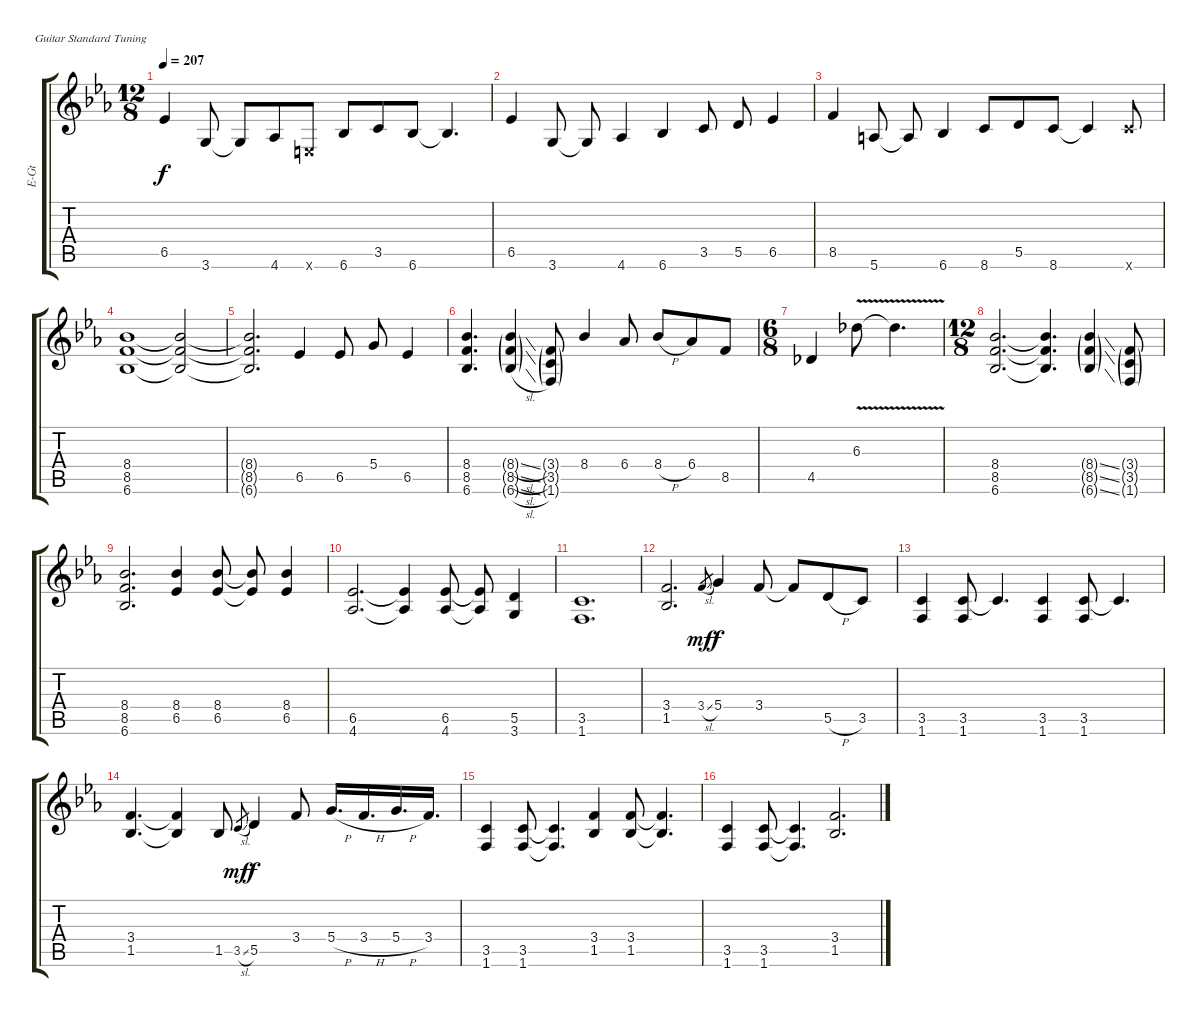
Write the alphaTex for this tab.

\bracketExtendMode groupsimilarinstruments
\otherSystemsTrackNameOrientation horizontal
\track ("Gtr 5" "E-Gt") {instrument overdrivenguitar}
\staff {score tabs}
\tuning (E4 B3 G3 D3 A2 E2)
\ts (12 8)
\tempo 207
\clef g2
\ks eb
6.5{acc b}.4{dy f beam Up} 3.6{acc forcenatural}.8{beam Up} 3.6{t acc forcenatural}.8{beam Up} 4.6{acc b}.8{beam Up} 0.6{x acc forcenatural}.8{beam Up} 6.6{acc b}.8{beam Up} 3.5{acc forcenatural}.8{beam Up} 6.6{acc b}.8{beam Up} 6.6{t acc b}.4{d beam Up} |
6.5{acc b}.4{beam Up} 3.6{acc forcenatural}.8{beam Up} 3.6{t acc forcenatural}.8{beam Up} 4.6{acc b}.4{beam Up} 6.6{acc b}.4{beam Up} 3.5{acc forcenatural}.8{beam Up} 5.5{acc forcenatural}.8{beam Up} 6.5{acc b}.4{beam Up} |
8.5{acc forcenatural}.4{beam Up} 5.6{acc forcenatural}.8{beam Up} 5.6{t acc forcenatural}.8{beam Up} 6.6{acc b}.4{beam Up} 8.6{acc forcenatural}.8{beam Up} 5.5{acc forcenatural}.8{beam Up} 8.6{acc forcenatural}.8{beam Up} 8.6{t acc forcenatural}.4{beam Up} 8.6{x acc forcenatural}.8{beam Up} |
(8.4{acc b} 8.5{acc forcenatural} 6.6{acc b}).1{beam Up} (8.4{t acc b} 8.5{t acc forcenatural} 6.6{t acc b}).2{beam Up} |
(8.4{t acc b} 8.5{t acc forcenatural} 6.6{t acc b}).2{d beam Up} 6.5{acc b}.4{beam Up} 6.5{acc b}.8{beam Up} 5.4{acc forcenatural}.8{beam Up} 6.5{acc b}.4{beam Up} |
(8.4{acc b} 8.5{acc forcenatural} 6.6{acc b}).4{d beam Up} (8.4{sl g acc b} 8.5{sl g acc forcenatural} 6.6{sl g acc b}).4{beam Up} (3.4{g acc forcenatural} 3.5{g acc forcenatural} 1.6{g acc forcenatural}).8{beam Up} 8.4{acc b}.4{beam Up} 6.4{acc b}.8{beam Up} 8.4{h acc b}.8{beam Up} 6.4{acc b}.8{beam Up} 8.5{acc forcenatural}.8{beam Up} |
\ts (6 8)
4.5{acc b}.4{beam Up} 6.3{v acc b}.8{beam Down} 6.3{v t acc b}.4{d beam Down} |
\ts (12 8)
(8.4{acc b} 8.5{acc forcenatural} 6.6{acc b}).2{d beam Up} (8.4{t acc b} 8.5{t acc forcenatural} 6.6{t acc b}).4{d beam Up} (8.4{ss g acc b} 8.5{ss g acc forcenatural} 6.6{ss g acc b}).4{beam Up} (3.4{g acc forcenatural} 3.5{g acc forcenatural} 1.6{g acc forcenatural}).8{beam Up} |
(8.4{acc b} 8.5{acc forcenatural} 6.6{acc b}).2{d beam Up} (8.4{acc b} 6.5{acc b}).4{beam Up} (8.4{acc b} 6.5{acc b}).8{beam Up} (8.4{t acc b} 6.5{t acc b}).8{beam Up} (8.4{acc b} 6.5{acc b}).4{beam Up} |
(6.5{acc b} 4.6{acc b}).2{d beam Up} (6.5{t acc b} 4.6{t acc b}).4{beam Up} (6.5{acc b} 4.6{acc b}).8{beam Up} (6.5{t acc b} 4.6{t acc b}).8{beam Up} (5.5{acc forcenatural} 3.6{acc forcenatural}).4{beam Up} |
(3.5{acc forcenatural} 1.6{acc forcenatural}).1{d beam Up} |
(3.4{acc forcenatural} 1.5{acc b}).2{d beam Up} 3.4{sl acc forcenatural}.8{gr dy mf beam Up} 5.4{acc forcenatural}.4{dy f beam Up} 3.4{acc forcenatural}.8{beam Up} 3.4{t acc forcenatural}.8{beam Up} 5.5{h acc forcenatural}.8{beam Up} 3.5{acc forcenatural}.8{beam Up} |
(3.5{acc forcenatural} 1.6{acc forcenatural}).4{beam Up} (3.5{acc forcenatural} 1.6{acc forcenatural}).8{beam Up} 3.5{t acc forcenatural}.4{d beam Up} (3.5{acc forcenatural} 1.6{acc forcenatural}).4{beam Up} (3.5{acc forcenatural} 1.6{acc forcenatural}).8{beam Up} 3.5{t acc forcenatural}.4{d beam Up} |
(3.4{acc forcenatural} 1.5{acc b}).4{d beam Up} (3.4{t acc forcenatural} 1.5{t acc b}).4{beam Up} 1.5{acc b}.8{beam Up} 3.5{sl acc forcenatural}.8{gr dy mf beam Up} 5.5{acc forcenatural}.4{dy f beam Up} 3.4{acc forcenatural}.8{beam Up} 5.4{h acc forcenatural}.16{d beam Up} 3.4{h acc forcenatural}.16{d beam Up} 5.4{h acc forcenatural}.16{d beam Up} 3.4{acc forcenatural}.16{d beam Up} |
(3.5{acc forcenatural} 1.6{acc forcenatural}).4{beam Up} (3.5{acc forcenatural} 1.6{acc forcenatural}).8{beam Up} (3.5{t acc forcenatural} 1.6{t acc forcenatural}).4{d beam Up} (3.4{acc forcenatural} 1.5{acc b}).4{beam Up} (3.4{acc forcenatural} 1.5{acc b}).8{beam Up} (3.4{t acc forcenatural} 1.5{t acc b}).4{d beam Up} |
(3.5{acc forcenatural} 1.6{acc forcenatural}).4{beam Up} (3.5{acc forcenatural} 1.6{acc forcenatural}).8{beam Up} (3.5{t acc forcenatural} 1.6{t acc forcenatural}).4{d beam Up} (3.4{acc forcenatural} 1.5{acc b}).2{d beam Up}
